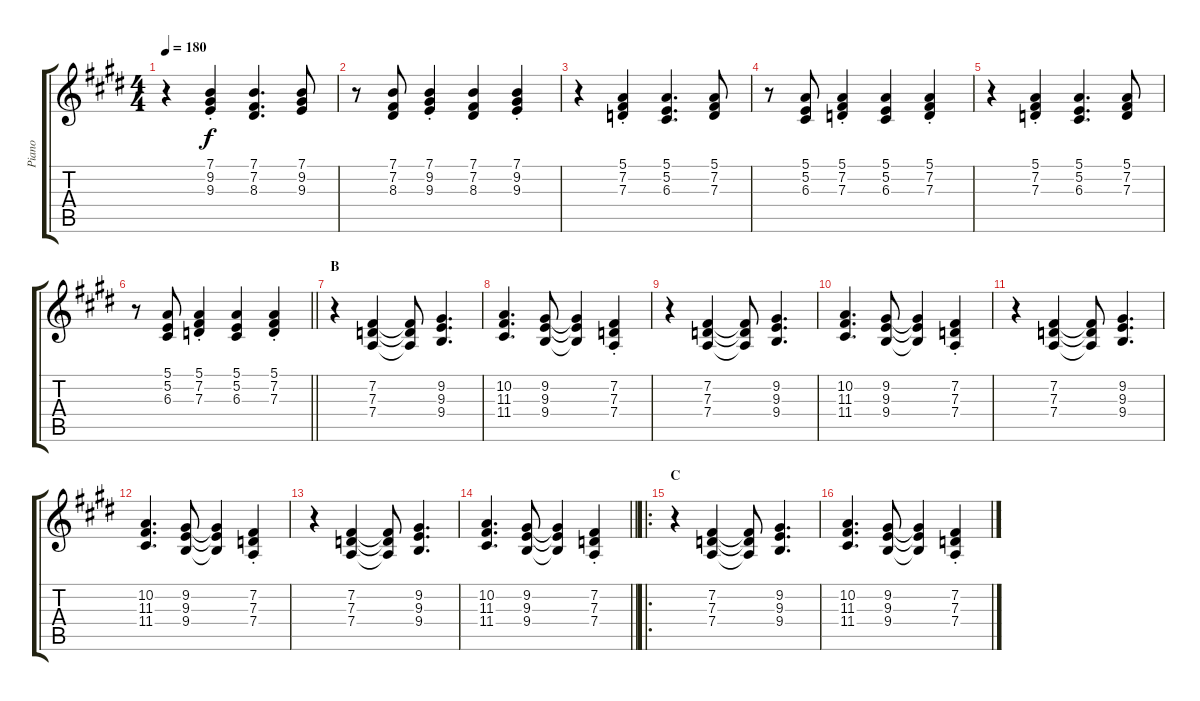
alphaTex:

\track ("Piano" "Piano") {instrument acousticgrandpiano bank 255}
\staff {score tabs}
\tuning (E4 B3 G3 D3 A2 E2) {hide}
\ts (4 4)
\tempo 180
\clef g2
\ks e
r.4{dy f} (7.1{st} 9.2{st} 9.3{st}).4 (7.1 7.2 8.3).4{d} (7.1 9.2 9.3).8 |
r.8 (7.1 7.2 8.3).8 (7.1{st} 9.2{st} 9.3{st}).4 (7.1 7.2 8.3).4 (7.1{st} 9.2{st} 9.3{st}).4 |
r.4 (5.1{st} 7.2{st} 7.3{st}).4 (5.1 5.2 6.3).4{d} (5.1 7.2 7.3).8 |
r.8 (5.1 5.2 6.3).8 (5.1{st} 7.2{st} 7.3{st}).4 (5.1 5.2 6.3).4 (5.1{st} 7.2{st} 7.3{st}).4 |
r.4 (5.1{st} 7.2{st} 7.3{st}).4 (5.1 5.2 6.3).4{d} (5.1 7.2 7.3).8 |
\barLineRight lightlight
r.8 (5.1 5.2 6.3).8 (5.1{st} 7.2{st} 7.3{st}).4 (5.1 5.2 6.3).4 (5.1{st} 7.2{st} 7.3{st}).4 |
\section ("" "B")
r.4 (7.2 7.3 7.4).4 (7.2{t} 7.3{t} 7.4{t}).8 (9.2 9.3 9.4).4{d} |
(10.2 11.3 11.4).4{d} (9.2 9.3 9.4).8 (9.2{t} 9.3{t} 9.4{t}).4 (7.2{st} 7.3{st} 7.4{st}).4 |
r.4 (7.2 7.3 7.4).4 (7.2{t} 7.3{t} 7.4{t}).8 (9.2 9.3 9.4).4{d} |
(10.2 11.3 11.4).4{d} (9.2 9.3 9.4).8 (9.2{t} 9.3{t} 9.4{t}).4 (7.2{st} 7.3{st} 7.4{st}).4 |
r.4 (7.2 7.3 7.4).4 (7.2{t} 7.3{t} 7.4{t}).8 (9.2 9.3 9.4).4{d} |
(10.2 11.3 11.4).4{d} (9.2 9.3 9.4).8 (9.2{t} 9.3{t} 9.4{t}).4 (7.2{st} 7.3{st} 7.4{st}).4 |
r.4 (7.2 7.3 7.4).4 (7.2{t} 7.3{t} 7.4{t}).8 (9.2 9.3 9.4).4{d} |
\barLineRight lightlight
(10.2 11.3 11.4).4{d} (9.2 9.3 9.4).8 (9.2{t} 9.3{t} 9.4{t}).4 (7.2{st} 7.3{st} 7.4{st}).4 |
\ro
\section ("" "C")
r.4 (7.2 7.3 7.4).4 (7.2{t} 7.3{t} 7.4{t}).8 (9.2 9.3 9.4).4{d} |
(10.2 11.3 11.4).4{d} (9.2 9.3 9.4).8 (9.2{t} 9.3{t} 9.4{t}).4 (7.2{st} 7.3{st} 7.4{st}).4
